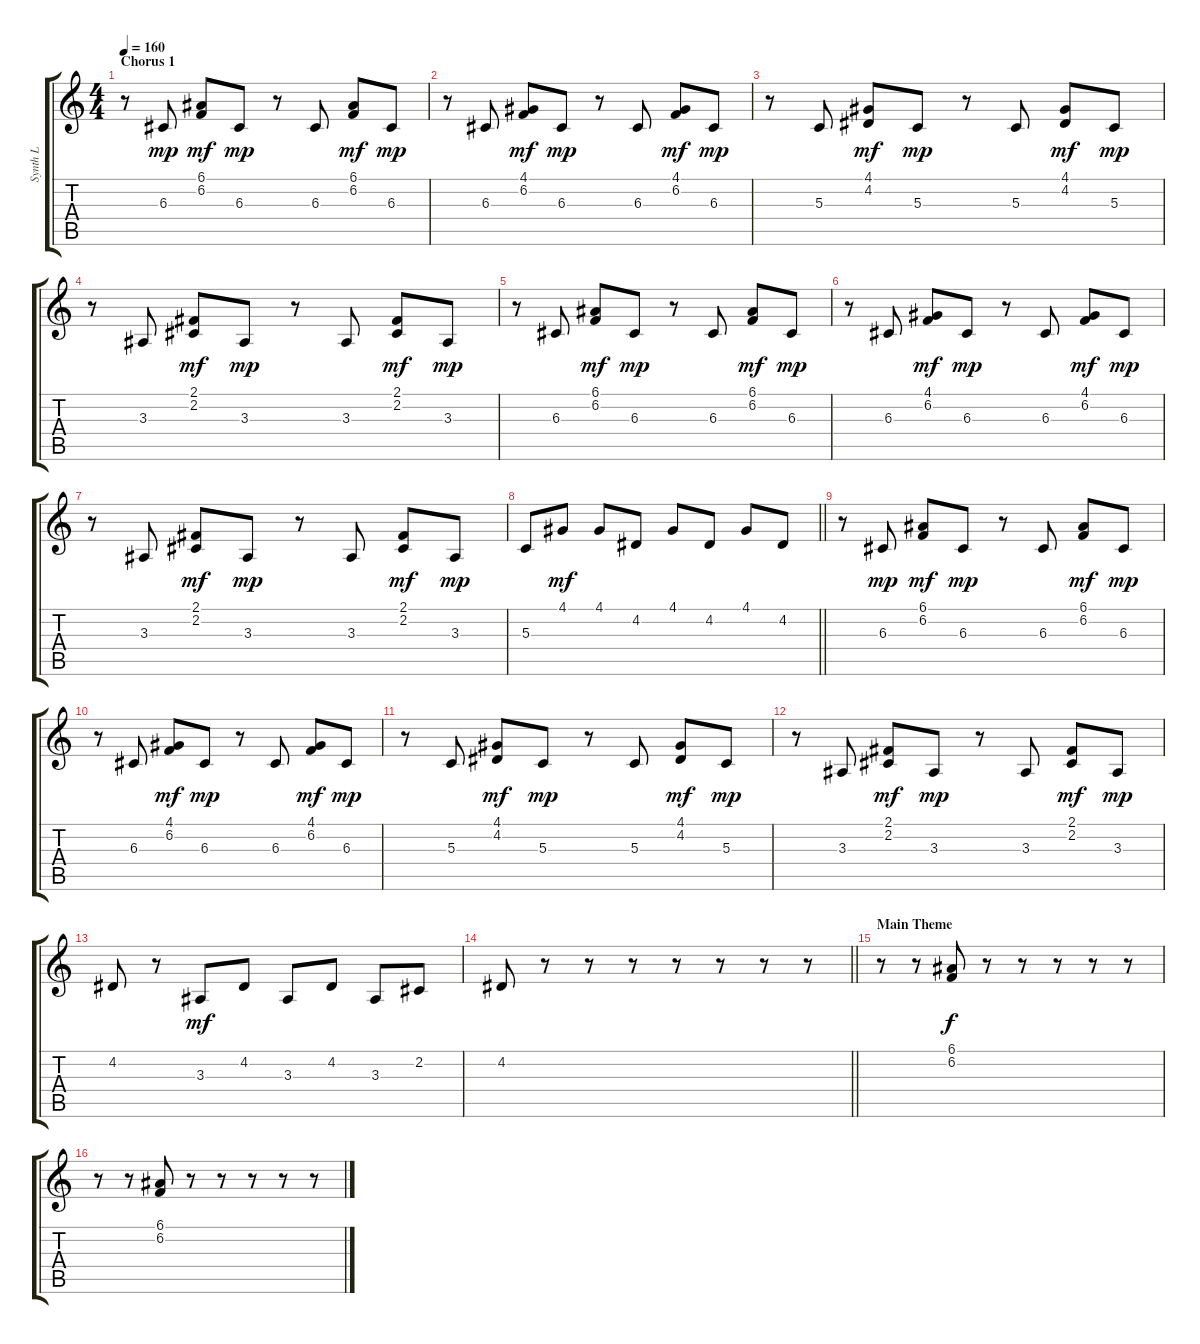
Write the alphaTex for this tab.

\track ("Synth L" "Synth L") {instrument lead2sawtooth}
\staff {score tabs}
\tuning (E4 B3 G3 D3 A2 E2) {hide}
\ts (4 4)
\section ("" "Chorus 1")
\tempo 160
\clef g2
\ks c
r.8{dy mf} 6.3.8{dy mp} (6.1 6.2).8{dy mf} 6.3.8{dy mp} r.8 6.3.8 (6.1 6.2).8{dy mf} 6.3.8{dy mp} |
r.8 6.3.8 (4.1 6.2).8{dy mf} 6.3.8{dy mp} r.8 6.3.8 (4.1 6.2).8{dy mf} 6.3.8{dy mp} |
r.8 5.3.8 (4.1 4.2).8{dy mf} 5.3.8{dy mp} r.8 5.3.8 (4.1 4.2).8{dy mf} 5.3.8{dy mp} |
r.8 3.3.8 (2.1 2.2).8{dy mf} 3.3.8{dy mp} r.8 3.3.8 (2.1 2.2).8{dy mf} 3.3.8{dy mp} |
r.8 6.3.8 (6.1 6.2).8{dy mf} 6.3.8{dy mp} r.8 6.3.8 (6.1 6.2).8{dy mf} 6.3.8{dy mp} |
r.8 6.3.8 (4.1 6.2).8{dy mf} 6.3.8{dy mp} r.8 6.3.8 (4.1 6.2).8{dy mf} 6.3.8{dy mp} |
r.8 3.3.8 (2.1 2.2).8{dy mf} 3.3.8{dy mp} r.8 3.3.8 (2.1 2.2).8{dy mf} 3.3.8{dy mp} |
\barLineRight lightlight
5.3.8 4.1.8{dy mf} 4.1.8 4.2.8 4.1.8 4.2.8 4.1.8 4.2.8 |
r.8 6.3.8{dy mp} (6.1 6.2).8{dy mf} 6.3.8{dy mp} r.8 6.3.8 (6.1 6.2).8{dy mf} 6.3.8{dy mp} |
r.8 6.3.8 (4.1 6.2).8{dy mf} 6.3.8{dy mp} r.8 6.3.8 (4.1 6.2).8{dy mf} 6.3.8{dy mp} |
r.8 5.3.8 (4.1 4.2).8{dy mf} 5.3.8{dy mp} r.8 5.3.8 (4.1 4.2).8{dy mf} 5.3.8{dy mp} |
r.8 3.3.8 (2.1 2.2).8{dy mf} 3.3.8{dy mp} r.8 3.3.8 (2.1 2.2).8{dy mf} 3.3.8{dy mp} |
4.2.8 r.8 3.3.8{dy mf} 4.2.8 3.3.8 4.2.8 3.3.8 2.2.8 |
\barLineRight lightlight
4.2.8 r.8 r.8 r.8 r.8 r.8 r.8 r.8 |
\section ("" "Main Theme")
r.8{volume 6} r.8 (6.1 6.2).8{dy f} r.8 r.8 r.8 r.8 r.8 |
r.8 r.8 (6.1 6.2).8 r.8 r.8 r.8 r.8 r.8
